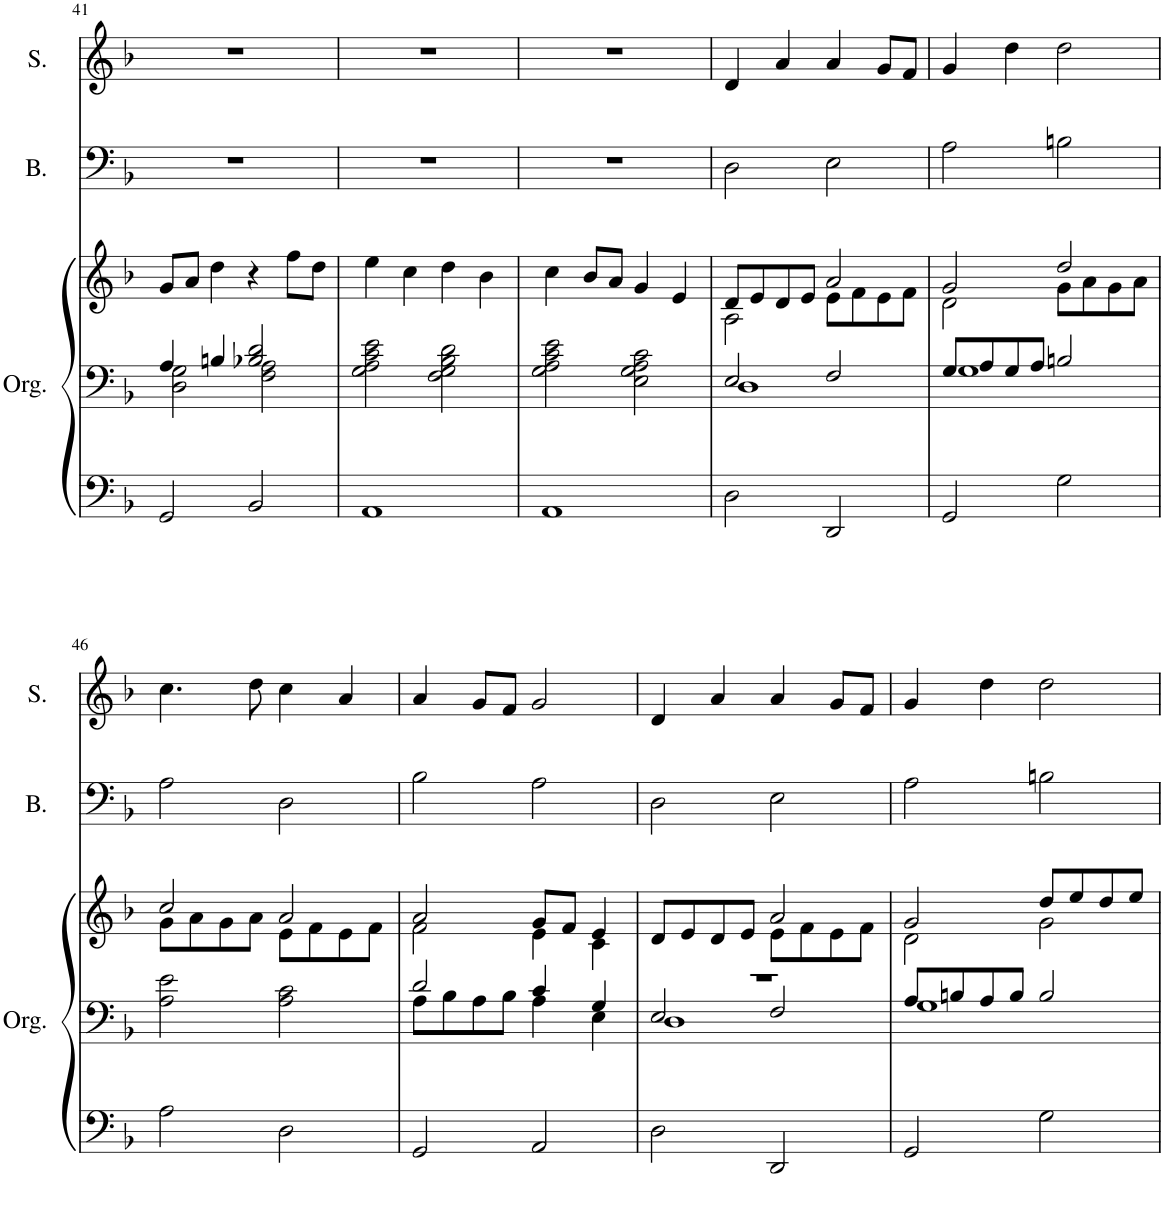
**kern	**kern	**kern	**kern	**kern
*part3	*part3	*part3	*part2	*part1
*staff5	*staff4	*staff3	*staff2	*staff1
*I"Organ	*	*	*I"Tenor   Bass	*I"Soprano        Alto
*I'Org.	*	*	*I'B.	*I'S.
!!LO:PB:g=z
*clefF4	*clefF4	*clefG2	*clefF4	*clefG2
*k[b-]	*k[b-]	*k[b-]	*k[b-]	*k[b-]
*M4/4	*M4/4	*M4/4	*M4/4	*M4/4
=41	=41	=41	=41	=41
*	*^	*	*	*
2GG/	4A/	2D\ 2G\	8g/L	1r	1r
.	.	.	8a/J	.	.
.	4Bn/	.	4dd\	.	.
2BB-/	2B-X/ 2d/	2F\ 2A\	4r	.	.
.	.	.	8ff\L	.	.
.	.	.	8dd\J	.	.
*	*v	*v	*	*	*
=42	=42	=42	=42	=42
1AA	2G\ 2A\ 2c\ 2e\	4ee\	1r	1r
.	.	4cc\	.	.
.	2F\ 2G\ 2B-\ 2d\	4dd\	.	.
.	.	4b-\	.	.
=43	=43	=43	=43	=43
1AA	2G\ 2A\ 2c\ 2e\	4cc\	1r	1r
.	.	8b-/L	.	.
.	.	8a/J	.	.
.	2E\ 2G\ 2A\ 2c\	4g/	.	.
.	.	4e/	.	.
=44	=44	=44	=44	=44
*	*^	*^	*	*
2D\	2E/	1D	8d/L	2A\	2D\	4d/
.	.	.	8e/	.	.	.
.	.	.	8d/	.	.	4a/
.	.	.	8e/J	.	.	.
2DD/	2F/	.	2a/	8e\L	2E\	4a/
.	.	.	.	8f\	.	.
.	.	.	.	8e\	.	8g/L
.	.	.	.	8f\J	.	8f/J
=45	=45	=45	=45	=45	=45	=45
2GG/	8G/L	1G	2g/	2d\	2A\	4g/
.	8A/	.	.	.	.	.
.	8G/	.	.	.	.	4dd\
.	8A/J	.	.	.	.	.
2G\	2Bn/	.	2dd/	8g\L	2Bn\	2dd\
.	.	.	.	8a\	.	.
.	.	.	.	8g\	.	.
.	.	.	.	8a\J	.	.
*	*v	*v	*	*	*	*
!!LO:LB:g=z
=46	=46	=46	=46	=46	=46
2A\	2A\ 2e\	2cc/	8g\L	2A\	4.cc\
.	.	.	8a\	.	.
.	.	.	8g\	.	.
.	.	.	8a\J	.	8dd\
2D\	2A\ 2c\	2a/	8e\L	2D\	4cc\
.	.	.	8f\	.	.
.	.	.	8e\	.	4a/
.	.	.	8f\J	.	.
=47	=47	=47	=47	=47	=47
*	*^	*	*	*	*
2GG/	2d/	8A\L	2a/	2f\	2B-\	4a/
.	.	8B-\	.	.	.	.
.	.	8A\	.	.	.	8g/L
.	.	8B-\J	.	.	.	8f/J
2AA/	4c/	4A\	8g/L	4e\	2A\	2g/
.	.	.	8f/J	.	.	.
.	4G/	4E\	4e/	4c\	.	.
=48	=48	=48	=48	=48	=48	=48
2D\	2E/	1D	8d/L	1r	2D\	4d/
.	.	.	8e/	.	.	.
.	.	.	8d/	.	.	4a/
.	.	.	8e/J	.	.	.
2DD/	2F/	.	2a/	.	2E\	4a/
.	.	.	.	.	.	8g/L
.	.	.	.	.	.	8f/J
2ryy	2ryy	2ryy	2ryy	8e\L	2ryy	2ryy
.	.	.	.	8f\	.	.
.	.	.	.	8e\	.	.
.	.	.	.	8f\J	.	.
=49	=49	=49	=49	=49	=49	=49
2GG/	8A/L	1G	2g/	2d\	2A\	4g/
.	8Bn/	.	.	.	.	.
.	8A/	.	.	.	.	4dd\
.	8B/J	.	.	.	.	.
2G\	2B/	.	8dd/L	2g\	2Bn\	2dd\
.	.	.	8ee/	.	.	.
.	.	.	8dd/	.	.	.
.	.	.	8ee/J	.	.	.
*	*v	*v	*	*	*	*
*	*	*v	*v	*	*
=	=	=	=	=
*-	*-	*-	*-	*-
